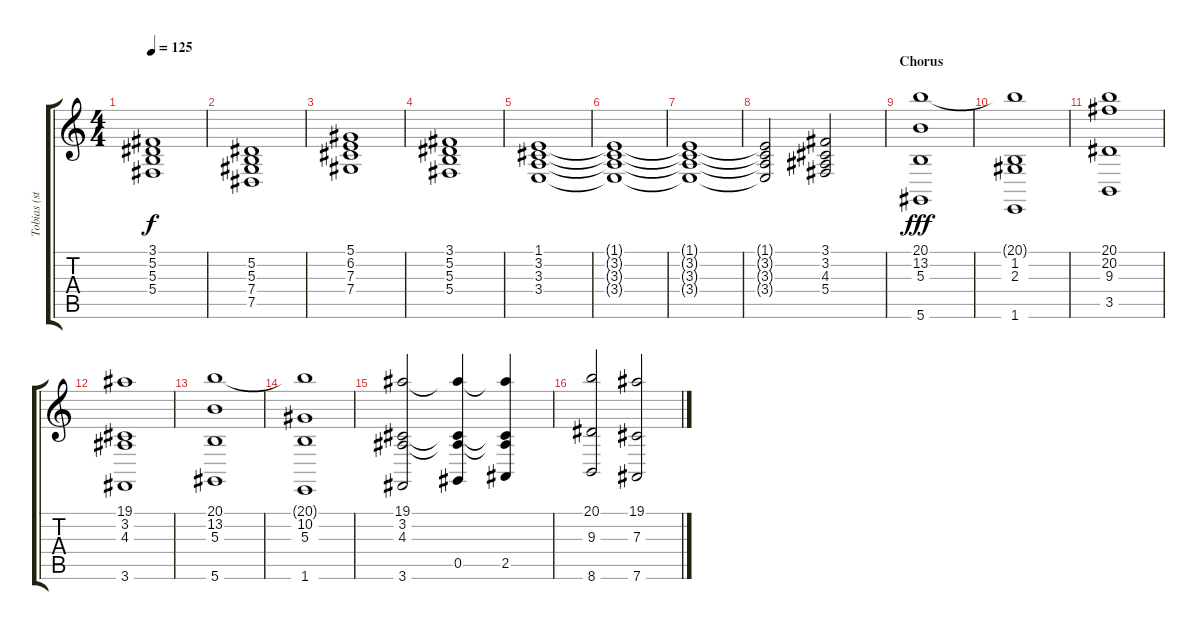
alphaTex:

\track ("Tobias (strings)" "Tobias (st") {instrument stringensemble1}
\staff {score tabs}
\tuning (Eb4 Bb3 Gb3 Db3 Ab2 Eb2) {hide}
\ts (4 4)
\tempo 125
\clef g2
\ks c
(3.1 5.2 5.3 5.4).1{dy f} |
(5.2 5.3 7.4 7.5).1 |
(5.1 6.2 7.3 7.4).1 |
(3.1 5.2 5.3 5.4).1 |
(1.1 3.2 3.3 3.4).1 |
(1.1{t} 3.2{t} 3.3{t} 3.4{t}).1 |
(1.1{t} 3.2{t} 3.3{t} 3.4{t}).1 |
(1.1{t} 3.2{t} 3.3{t} 3.4{t}).2 (3.1 3.2 4.3 5.4).2 |
\section ("" "Chorus")
(20.1 13.2 5.3 5.6).1{dy fff} |
(20.1{t} 1.2 2.3 1.6).1 |
(20.1 20.2 9.3 3.5).1 |
(19.1 3.2 4.3 3.6).1 |
(20.1 13.2 5.3 5.6).1 |
(20.1{t} 10.2 5.3 1.6).1 |
(19.1 3.2 4.3 3.6).2 (19.1{t} 3.2{t} 4.3{t} 0.5).4 (19.1{t} 3.2{t} 4.3{t} 2.5).4 |
(20.1 9.3 8.6).2 (19.1 7.3 7.6).2
